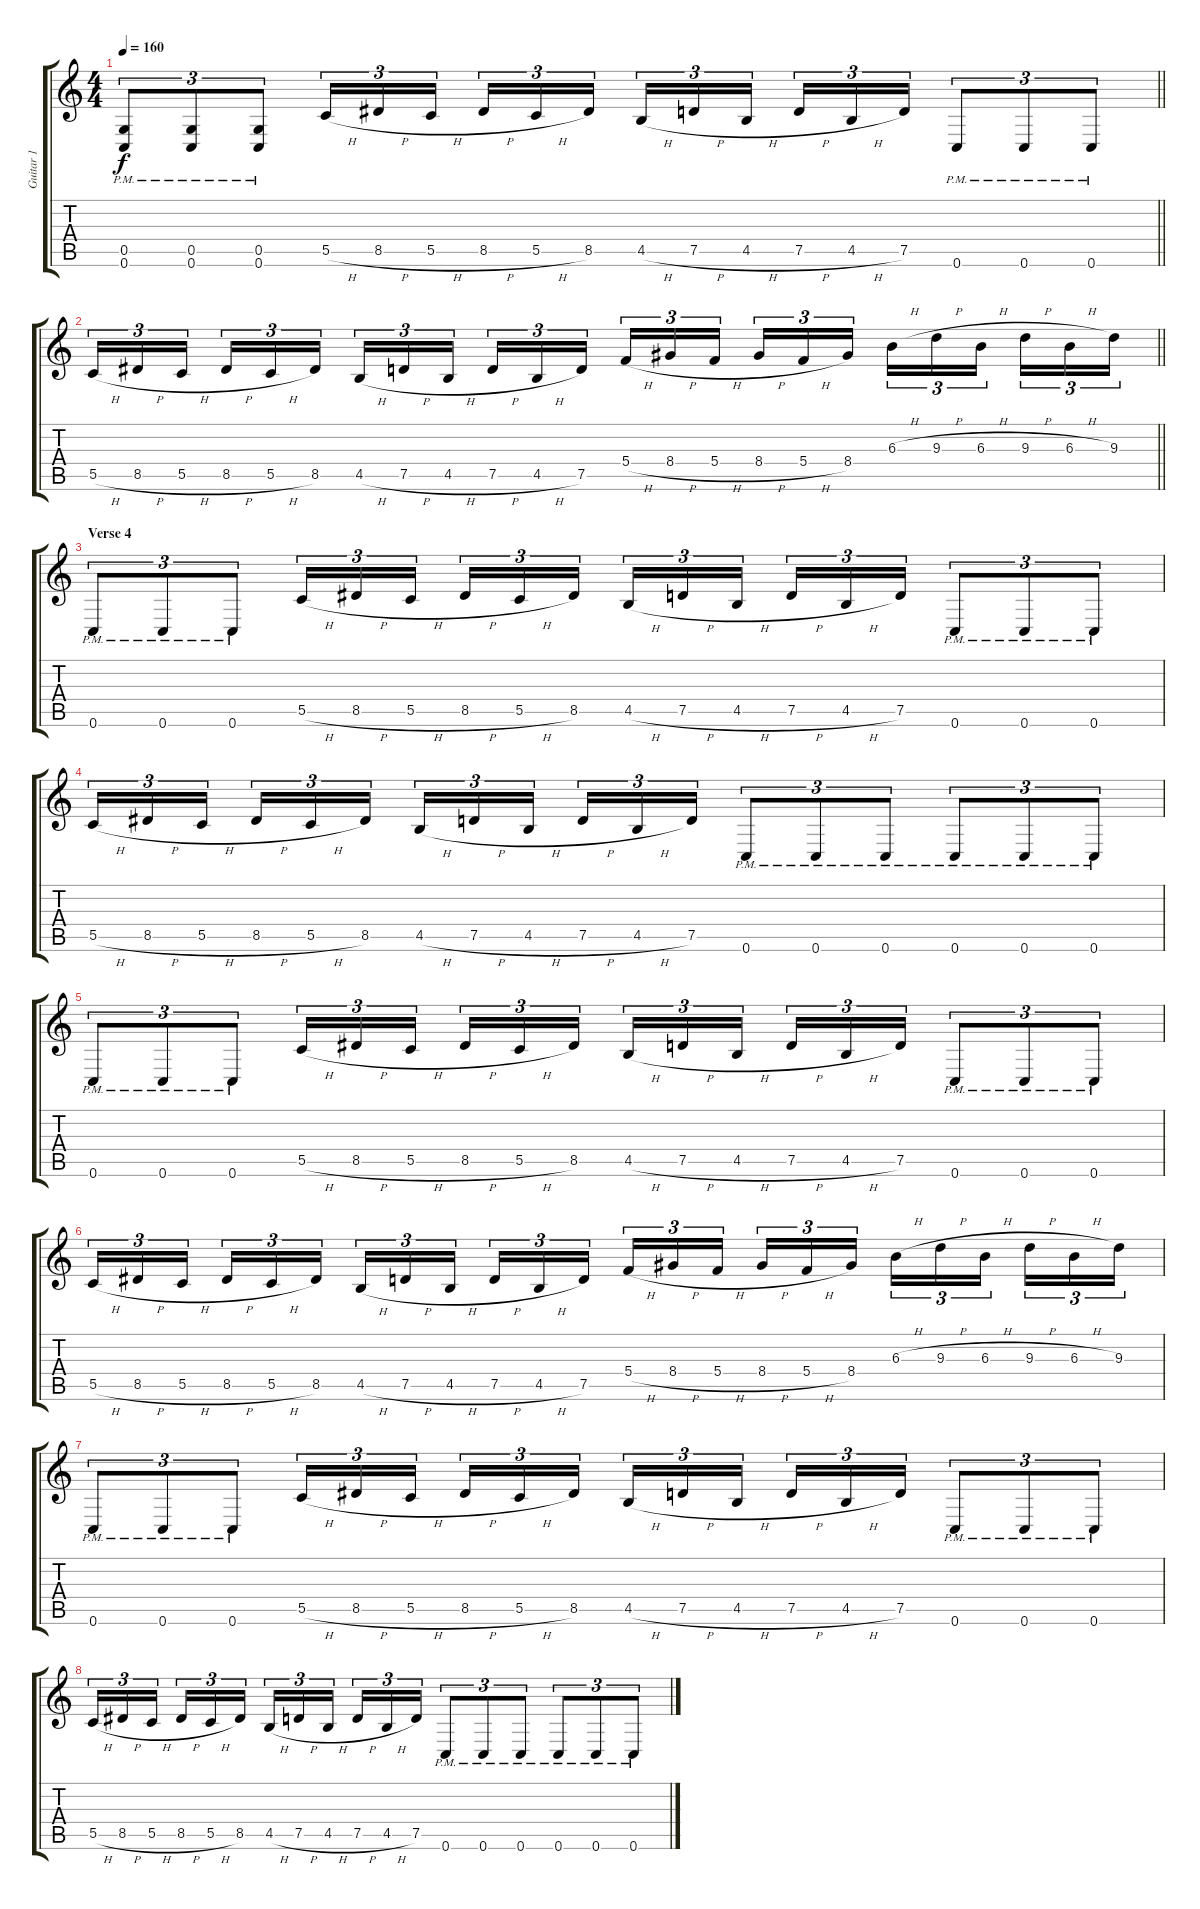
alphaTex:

\track ("Guitar 1" "Guitar 1") {instrument distortionguitar}
\staff {score tabs}
\tuning (D4 A3 F3 C3 G2 C2) {hide}
\ts (4 4)
\tempo 160
\clef g2
\barLineRight lightlight
\ks c
(0.5{pm} 0.6{pm}).8{tu (3 2) dy f} (0.5{pm} 0.6{pm}).8{tu (3 2)} (0.5{pm} 0.6{pm}).8{tu (3 2)} 5.5{h}.16{tu (3 2)} 8.5{h}.16{tu (3 2)} 5.5{h}.16{tu (3 2) beam splitsecondary} 8.5{h}.16{tu (3 2)} 5.5{h}.16{tu (3 2)} 8.5.16{tu (3 2)} 4.5{h}.16{tu (3 2)} 7.5{h}.16{tu (3 2)} 4.5{h}.16{tu (3 2) beam splitsecondary} 7.5{h}.16{tu (3 2)} 4.5{h}.16{tu (3 2)} 7.5.16{tu (3 2)} 0.6{pm}.8{tu (3 2)} 0.6{pm}.8{tu (3 2)} 0.6{pm}.8{tu (3 2)} |
\barLineRight lightlight
5.5{h}.16{tu (3 2)} 8.5{h}.16{tu (3 2)} 5.5{h}.16{tu (3 2) beam splitsecondary} 8.5{h}.16{tu (3 2)} 5.5{h}.16{tu (3 2)} 8.5.16{tu (3 2)} 4.5{h}.16{tu (3 2)} 7.5{h}.16{tu (3 2)} 4.5{h}.16{tu (3 2) beam splitsecondary} 7.5{h}.16{tu (3 2)} 4.5{h}.16{tu (3 2)} 7.5.16{tu (3 2)} 5.4{h}.16{tu (3 2)} 8.4{h}.16{tu (3 2)} 5.4{h}.16{tu (3 2) beam splitsecondary} 8.4{h}.16{tu (3 2)} 5.4{h}.16{tu (3 2)} 8.4.16{tu (3 2)} 6.3{h}.16{tu (3 2)} 9.3{h}.16{tu (3 2)} 6.3{h}.16{tu (3 2) beam splitsecondary} 9.3{h}.16{tu (3 2)} 6.3{h}.16{tu (3 2)} 9.3.16{tu (3 2)} |
\section ("" "Verse 4")
0.6{pm}.8{tu (3 2)} 0.6{pm}.8{tu (3 2)} 0.6{pm}.8{tu (3 2)} 5.5{h}.16{tu (3 2)} 8.5{h}.16{tu (3 2)} 5.5{h}.16{tu (3 2) beam splitsecondary} 8.5{h}.16{tu (3 2)} 5.5{h}.16{tu (3 2)} 8.5.16{tu (3 2)} 4.5{h}.16{tu (3 2)} 7.5{h}.16{tu (3 2)} 4.5{h}.16{tu (3 2) beam splitsecondary} 7.5{h}.16{tu (3 2)} 4.5{h}.16{tu (3 2)} 7.5.16{tu (3 2)} 0.6{pm}.8{tu (3 2)} 0.6{pm}.8{tu (3 2)} 0.6{pm}.8{tu (3 2)} |
5.5{h}.16{tu (3 2)} 8.5{h}.16{tu (3 2)} 5.5{h}.16{tu (3 2) beam splitsecondary} 8.5{h}.16{tu (3 2)} 5.5{h}.16{tu (3 2)} 8.5.16{tu (3 2)} 4.5{h}.16{tu (3 2)} 7.5{h}.16{tu (3 2)} 4.5{h}.16{tu (3 2) beam splitsecondary} 7.5{h}.16{tu (3 2)} 4.5{h}.16{tu (3 2)} 7.5.16{tu (3 2)} 0.6{pm}.8{tu (3 2)} 0.6{pm}.8{tu (3 2)} 0.6{pm}.8{tu (3 2)} 0.6{pm}.8{tu (3 2)} 0.6{pm}.8{tu (3 2)} 0.6{pm}.8{tu (3 2)} |
0.6{pm}.8{tu (3 2)} 0.6{pm}.8{tu (3 2)} 0.6{pm}.8{tu (3 2)} 5.5{h}.16{tu (3 2)} 8.5{h}.16{tu (3 2)} 5.5{h}.16{tu (3 2) beam splitsecondary} 8.5{h}.16{tu (3 2)} 5.5{h}.16{tu (3 2)} 8.5.16{tu (3 2)} 4.5{h}.16{tu (3 2)} 7.5{h}.16{tu (3 2)} 4.5{h}.16{tu (3 2) beam splitsecondary} 7.5{h}.16{tu (3 2)} 4.5{h}.16{tu (3 2)} 7.5.16{tu (3 2)} 0.6{pm}.8{tu (3 2)} 0.6{pm}.8{tu (3 2)} 0.6{pm}.8{tu (3 2)} |
5.5{h}.16{tu (3 2)} 8.5{h}.16{tu (3 2)} 5.5{h}.16{tu (3 2) beam splitsecondary} 8.5{h}.16{tu (3 2)} 5.5{h}.16{tu (3 2)} 8.5.16{tu (3 2)} 4.5{h}.16{tu (3 2)} 7.5{h}.16{tu (3 2)} 4.5{h}.16{tu (3 2) beam splitsecondary} 7.5{h}.16{tu (3 2)} 4.5{h}.16{tu (3 2)} 7.5.16{tu (3 2)} 5.4{h}.16{tu (3 2)} 8.4{h}.16{tu (3 2)} 5.4{h}.16{tu (3 2) beam splitsecondary} 8.4{h}.16{tu (3 2)} 5.4{h}.16{tu (3 2)} 8.4.16{tu (3 2)} 6.3{h}.16{tu (3 2)} 9.3{h}.16{tu (3 2)} 6.3{h}.16{tu (3 2) beam splitsecondary} 9.3{h}.16{tu (3 2)} 6.3{h}.16{tu (3 2)} 9.3.16{tu (3 2)} |
0.6{pm}.8{tu (3 2)} 0.6{pm}.8{tu (3 2)} 0.6{pm}.8{tu (3 2)} 5.5{h}.16{tu (3 2)} 8.5{h}.16{tu (3 2)} 5.5{h}.16{tu (3 2) beam splitsecondary} 8.5{h}.16{tu (3 2)} 5.5{h}.16{tu (3 2)} 8.5.16{tu (3 2)} 4.5{h}.16{tu (3 2)} 7.5{h}.16{tu (3 2)} 4.5{h}.16{tu (3 2) beam splitsecondary} 7.5{h}.16{tu (3 2)} 4.5{h}.16{tu (3 2)} 7.5.16{tu (3 2)} 0.6{pm}.8{tu (3 2)} 0.6{pm}.8{tu (3 2)} 0.6{pm}.8{tu (3 2)} |
5.5{h}.16{tu (3 2)} 8.5{h}.16{tu (3 2)} 5.5{h}.16{tu (3 2) beam splitsecondary} 8.5{h}.16{tu (3 2)} 5.5{h}.16{tu (3 2)} 8.5.16{tu (3 2)} 4.5{h}.16{tu (3 2)} 7.5{h}.16{tu (3 2)} 4.5{h}.16{tu (3 2) beam splitsecondary} 7.5{h}.16{tu (3 2)} 4.5{h}.16{tu (3 2)} 7.5.16{tu (3 2)} 0.6{pm}.8{tu (3 2)} 0.6{pm}.8{tu (3 2)} 0.6{pm}.8{tu (3 2)} 0.6{pm}.8{tu (3 2)} 0.6{pm}.8{tu (3 2)} 0.6{pm}.8{tu (3 2)}
